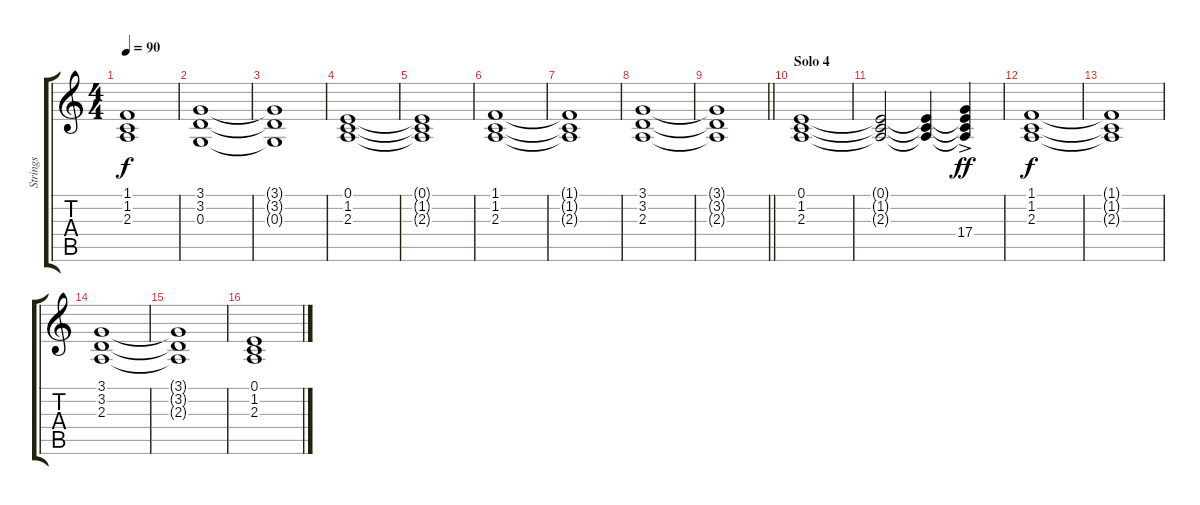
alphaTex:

\track ("Strings" "Strings") {instrument stringensemble1}
\staff {score tabs}
\tuning (E4 B3 G3 D3 A2 E2) {hide}
\ts (4 4)
\tempo 90
\clef g2
\ks aminor
(1.1{t} 1.2{t} 2.3{t}).1{dy f} |
(3.1 3.2 0.3).1 |
(3.1{t} 3.2{t} 0.3{t}).1 |
(0.1 1.2 2.3).1 |
(0.1{t} 1.2{t} 2.3{t}).1 |
(1.1 1.2 2.3).1 |
(1.1{t} 1.2{t} 2.3{t}).1 |
(3.1 3.2 2.3).1 |
\barLineRight lightlight
(3.1{t} 3.2{t} 2.3{t}).1 |
\section ("" "Solo 4")
(0.1 1.2 2.3).1 |
(0.1{t} 1.2{t} 2.3{t}).2 (0.1{t} 1.2{t} 2.3{t}).4 (0.1{t} 1.2{t} 2.3{t} 17.4{ac}).4{dy ff} |
(1.1 1.2 2.3).1{dy f} |
(1.1{t} 1.2{t} 2.3{t}).1 |
(3.1 3.2 2.3).1 |
(3.1{t} 3.2{t} 2.3{t}).1 |
(0.1 1.2 2.3).1
